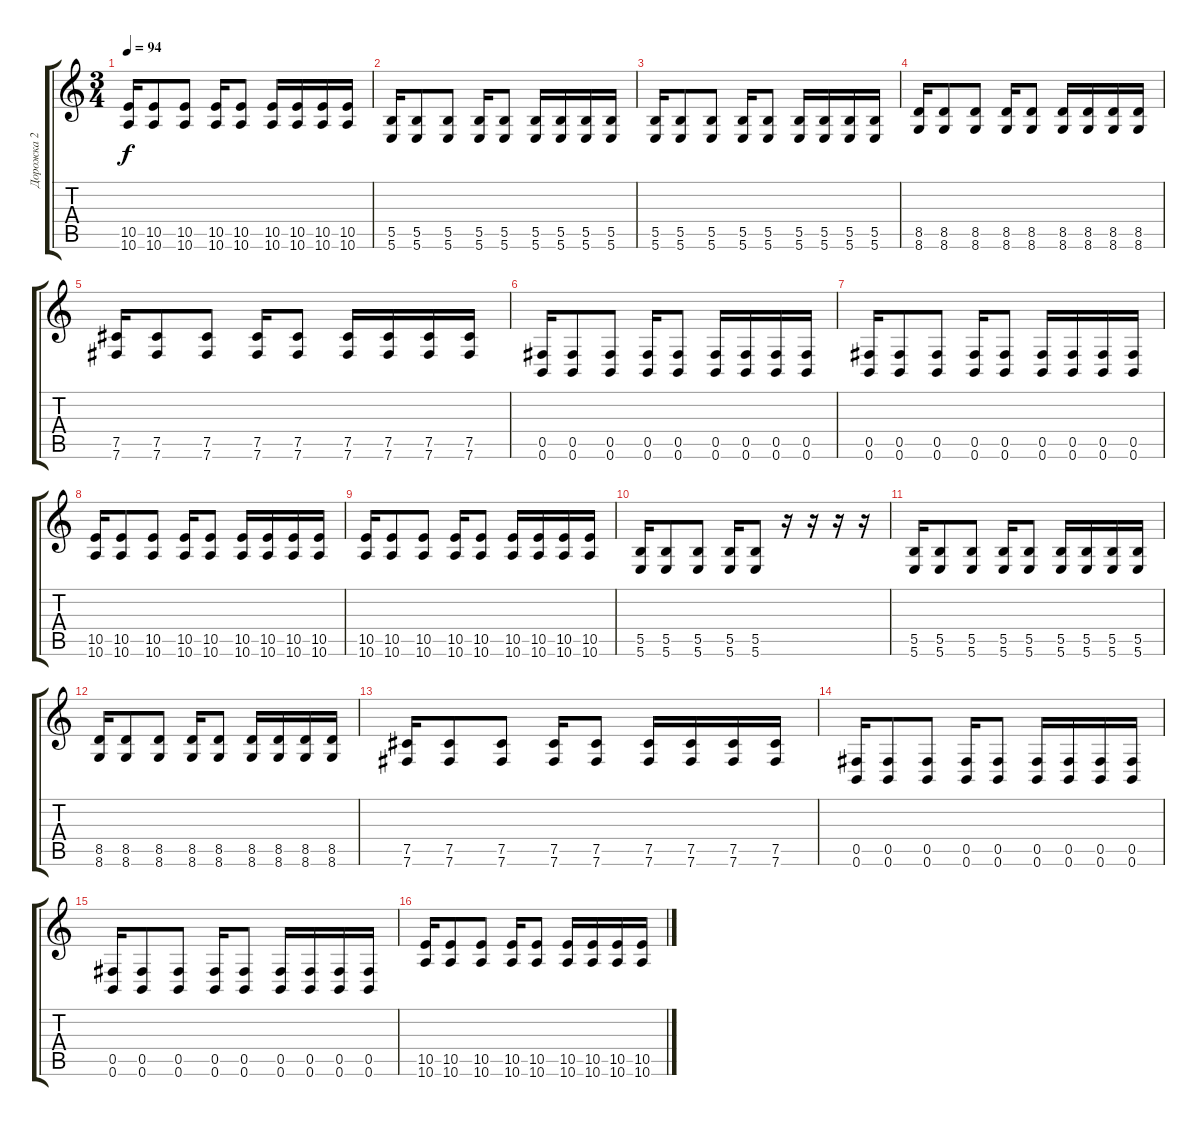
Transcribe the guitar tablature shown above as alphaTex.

\track ("Дорожка 2" "Дорожка 2") {instrument distortionguitar}
\staff {score tabs}
\tuning (Db4 Ab3 E3 B2 Gb2 B1) {hide}
\ts (3 4)
\tempo 94
\clef g2
\ks c
(10.5 10.6).16{dy f} (10.5 10.6).8 (10.5 10.6).8 (10.5 10.6).16 (10.5 10.6).8 (10.5 10.6).16 (10.5 10.6).16 (10.5 10.6).16 (10.5 10.6).16 |
(5.5 5.6).16 (5.5 5.6).8 (5.5 5.6).8 (5.5 5.6).16 (5.5 5.6).8 (5.5 5.6).16 (5.5 5.6).16 (5.5 5.6).16 (5.5 5.6).16 |
(5.5 5.6).16 (5.5 5.6).8 (5.5 5.6).8 (5.5 5.6).16 (5.5 5.6).8 (5.5 5.6).16 (5.5 5.6).16 (5.5 5.6).16 (5.5 5.6).16 |
(8.5 8.6).16 (8.5 8.6).8 (8.5 8.6).8 (8.5 8.6).16 (8.5 8.6).8 (8.5 8.6).16 (8.5 8.6).16 (8.5 8.6).16 (8.5 8.6).16 |
(7.5 7.6).16 (7.5 7.6).8 (7.5 7.6).8 (7.5 7.6).16 (7.5 7.6).8 (7.5 7.6).16 (7.5 7.6).16 (7.5 7.6).16 (7.5 7.6).16 |
(0.5 0.6).16 (0.5 0.6).8 (0.5 0.6).8 (0.5 0.6).16 (0.5 0.6).8 (0.5 0.6).16 (0.5 0.6).16 (0.5 0.6).16 (0.5 0.6).16 |
(0.5 0.6).16 (0.5 0.6).8 (0.5 0.6).8 (0.5 0.6).16 (0.5 0.6).8 (0.5 0.6).16 (0.5 0.6).16 (0.5 0.6).16 (0.5 0.6).16 |
(10.5 10.6).16 (10.5 10.6).8 (10.5 10.6).8 (10.5 10.6).16 (10.5 10.6).8 (10.5 10.6).16 (10.5 10.6).16 (10.5 10.6).16 (10.5 10.6).16 |
(10.5 10.6).16 (10.5 10.6).8 (10.5 10.6).8 (10.5 10.6).16 (10.5 10.6).8 (10.5 10.6).16 (10.5 10.6).16 (10.5 10.6).16 (10.5 10.6).16 |
(5.5 5.6).16 (5.5 5.6).8 (5.5 5.6).8 (5.5 5.6).16 (5.5 5.6).8 r.16 r.16 r.16 r.16 |
(5.5 5.6).16 (5.5 5.6).8 (5.5 5.6).8 (5.5 5.6).16 (5.5 5.6).8 (5.5 5.6).16 (5.5 5.6).16 (5.5 5.6).16 (5.5 5.6).16 |
(8.5 8.6).16 (8.5 8.6).8 (8.5 8.6).8 (8.5 8.6).16 (8.5 8.6).8 (8.5 8.6).16 (8.5 8.6).16 (8.5 8.6).16 (8.5 8.6).16 |
(7.5 7.6).16 (7.5 7.6).8 (7.5 7.6).8 (7.5 7.6).16 (7.5 7.6).8 (7.5 7.6).16 (7.5 7.6).16 (7.5 7.6).16 (7.5 7.6).16 |
(0.5 0.6).16 (0.5 0.6).8 (0.5 0.6).8 (0.5 0.6).16 (0.5 0.6).8 (0.5 0.6).16 (0.5 0.6).16 (0.5 0.6).16 (0.5 0.6).16 |
(0.5 0.6).16 (0.5 0.6).8 (0.5 0.6).8 (0.5 0.6).16 (0.5 0.6).8 (0.5 0.6).16 (0.5 0.6).16 (0.5 0.6).16 (0.5 0.6).16 |
(10.5 10.6).16 (10.5 10.6).8 (10.5 10.6).8 (10.5 10.6).16 (10.5 10.6).8 (10.5 10.6).16 (10.5 10.6).16 (10.5 10.6).16 (10.5 10.6).16
